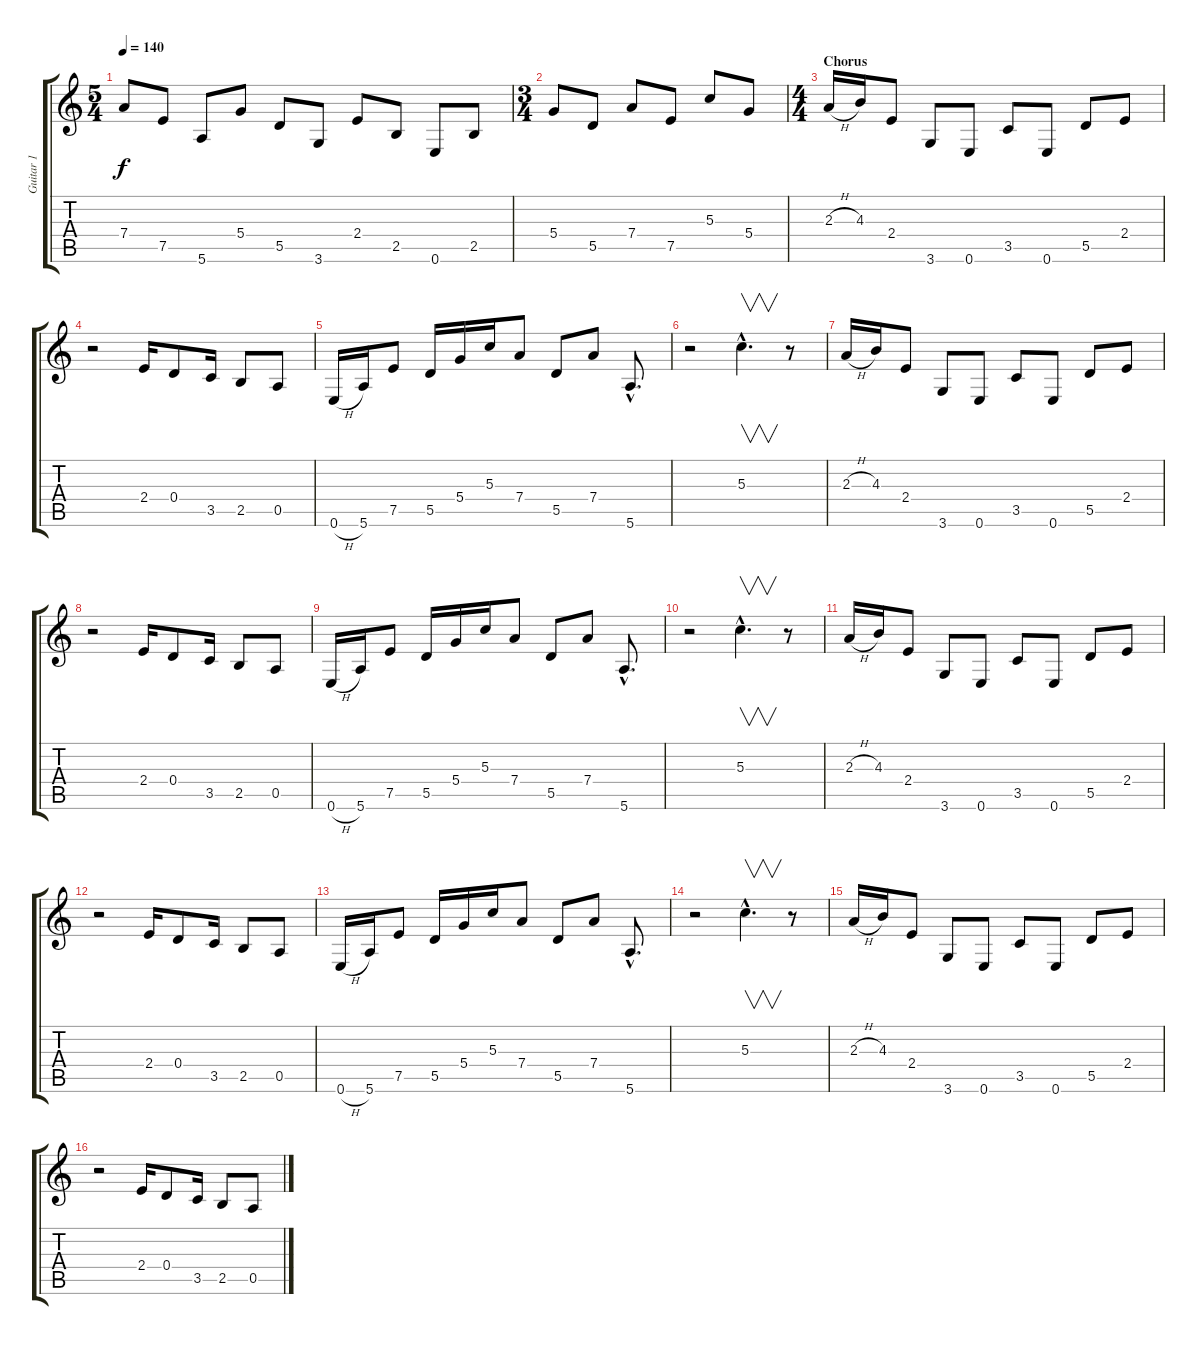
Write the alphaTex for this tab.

\track ("Guitar 1" "Guitar 1") {instrument distortionguitar}
\staff {score tabs}
\tuning (E4 B3 G3 D3 A2 E2) {hide}
\ts (5 4)
\tempo 140
\clef g2
\ks c
7.4.8{dy f} 7.5.8 5.6.8 5.4.8 5.5.8 3.6.8 2.4.8 2.5.8 0.6.8 2.5.8 |
\ts (3 4)
5.4.8 5.5.8 7.4.8 7.5.8 5.3.8 5.4.8 |
\ts (4 4)
\section ("" "Chorus")
2.3{h}.16 4.3.16 2.4.8 3.6.8 0.6.8 3.5.8 0.6.8 5.5.8 2.4.8 |
r.2 2.4.16 0.4.8 3.5.16 2.5.8 0.5.8 |
0.6{h}.16 5.6.16 7.5.8 5.5.16 5.4.16 5.3.16 7.4.8 5.5.8 7.4.8 5.6{hac}.8{d} |
r.2 5.3{hac}.4{v d} r.8 |
2.3{h}.16 4.3.16 2.4.8 3.6.8 0.6.8 3.5.8 0.6.8 5.5.8 2.4.8 |
r.2 2.4.16 0.4.8 3.5.16 2.5.8 0.5.8 |
0.6{h}.16 5.6.16 7.5.8 5.5.16 5.4.16 5.3.16 7.4.8 5.5.8 7.4.8 5.6{hac}.8{d} |
r.2 5.3{hac}.4{v d} r.8 |
2.3{h}.16 4.3.16 2.4.8 3.6.8 0.6.8 3.5.8 0.6.8 5.5.8 2.4.8 |
r.2 2.4.16 0.4.8 3.5.16 2.5.8 0.5.8 |
0.6{h}.16 5.6.16 7.5.8 5.5.16 5.4.16 5.3.16 7.4.8 5.5.8 7.4.8 5.6{hac}.8{d} |
r.2 5.3{hac}.4{v d} r.8 |
2.3{h}.16 4.3.16 2.4.8 3.6.8 0.6.8 3.5.8 0.6.8 5.5.8 2.4.8 |
r.2 2.4.16 0.4.8 3.5.16 2.5.8 0.5.8
